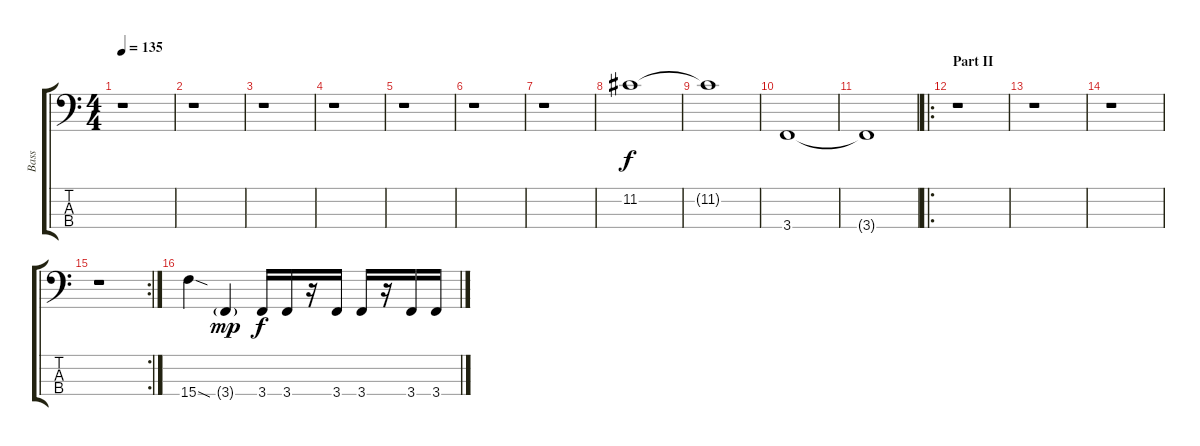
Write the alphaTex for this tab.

\track ("Bass" "Bass") {instrument electricbasspick}
\staff {score tabs}
\tuning (G2 D2 A1 D1) {hide}
\ts (4 4)
\tempo 135
\clef f4
\ks c
r.1{dy f} |
r.1 |
r.1 |
r.1 |
r.1 |
r.1 |
r.1 |
11.2.1 |
11.2{t}.1 |
3.4.1 |
3.4{t}.1 |
\ro
\section ("" "Part II")
r.1 |
r.1 |
r.1 |
\rc 2
r.1 |
15.4{sod}.4 3.4{g}.4{dy mp} 3.4.16{dy f} 3.4.16 r.16 3.4.16 3.4.16 r.16 3.4.16 3.4.16
